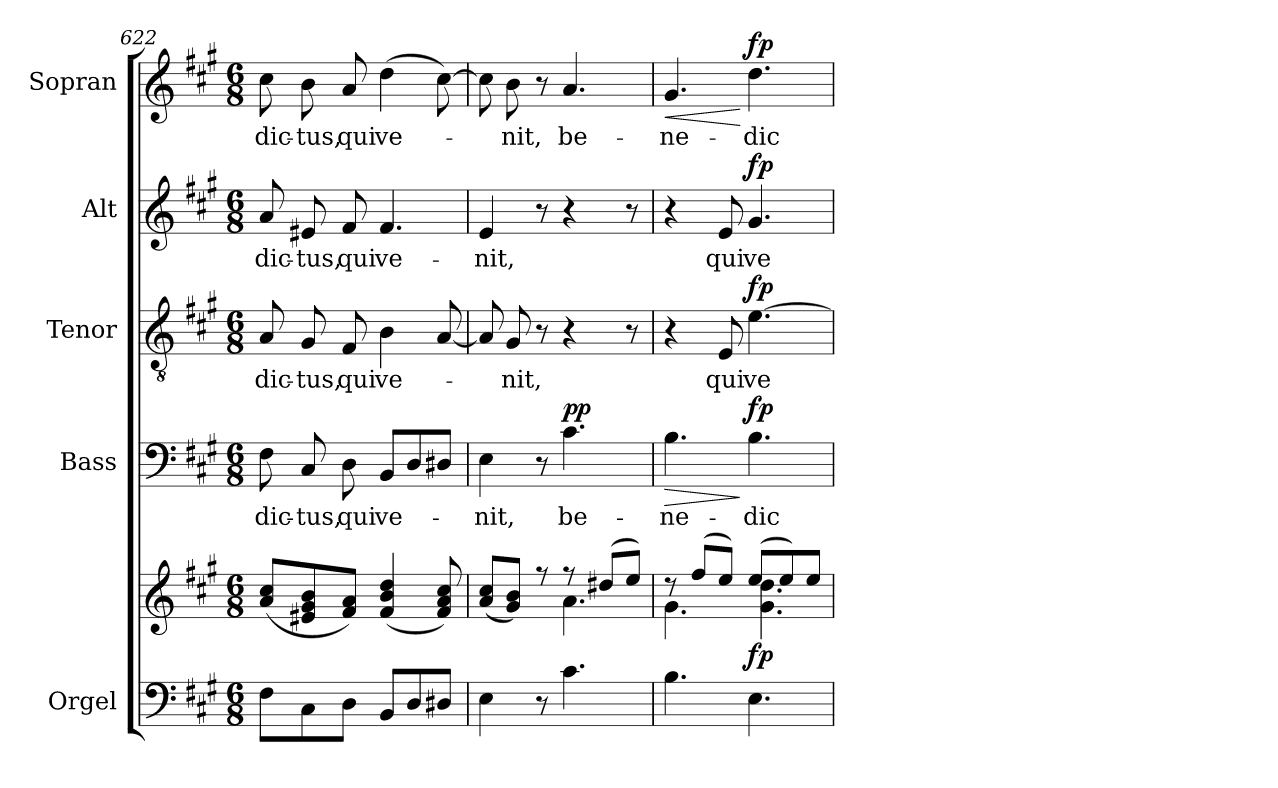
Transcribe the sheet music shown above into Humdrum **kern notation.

**kern	**kern	**dynam	**kern	**text	**dynam	**kern	**text	**dynam	**kern	**text	**dynam	**kern	**text	**dynam
*part5	*part5	*part5	*part4	*part4	*part4	*part3	*part3	*part3	*part2	*part2	*part2	*part1	*part1	*part1
*staff6	*staff5	*staff5/6	*staff4	*staff4	*staff4	*staff3	*staff3	*staff3	*staff2	*staff2	*staff2	*staff1	*staff1	*staff1
*I"Orgel	*	*	*I"Bass	*	*	*I"Tenor	*	*	*I"Alt	*	*	*I"Sopran	*	*
*I'Org.	*	*	*I'B.	*	*	*I'T.	*	*	*I'A.	*	*	*I'S.	*	*
*clefF4	*clefG2	*	*clefF4	*	*	*clefGv2	*	*	*clefG2	*	*	*clefG2	*	*
*k[f#c#g#]	*k[f#c#g#]	*	*k[f#c#g#]	*	*	*k[f#c#g#]	*	*	*k[f#c#g#]	*	*	*k[f#c#g#]	*	*
*A:	*A:	*	*A:	*	*	*A:	*	*	*A:	*	*	*A:	*	*
*M6/8	*M6/8	*	*M6/8	*	*	*M6/8	*	*	*M6/8	*	*	*M6/8	*	*
=622	=622	=622	=622	=622	=622	=622	=622	=622	=622	=622	=622	=622	=622	=622
!	!	!	!	!LO:LY:b	!	!	!LO:LY:b	!	!	!LO:LY:b	!	!	!LO:LY:b	!
8F#\L	(<8a/ 8cc#/L	.	8F#\	-dic-	.	8A/	-dic-	.	8a/	-dic-	.	8cc#\	-dic-	.
!	!	!	!	!LO:LY:b	!	!	!LO:LY:b	!	!	!LO:LY:b	!	!	!LO:LY:b	!
8C#\	8e#X/ 8g#/ 8b/	.	8C#/	-tus,	.	8G#/	-tus,	.	8e#X/	-tus,	.	8b\	-tus,	.
!	!	!	!	!LO:LY:b	!	!	!LO:LY:b	!	!	!LO:LY:b	!	!	!LO:LY:b	!
8D\J	8f#/ 8a/J)	.	8D\	qui	.	8F#/	qui	.	8f#/	qui	.	8a/	qui	.
!	!	!	!	!LO:LY:b	!	!	!LO:LY:b	!	!	!LO:LY:b	!	!	!LO:LY:b	!
8BB/L	(<4f#/ 4b/ 4dd/	.	8BB/L	ve-	.	4B\	ve-	.	4.f#/	ve-	.	(>4dd\	ve-	.
8D/	.	.	8D/	.	.	.	.	.	.	.	.	.	.	.
8D#X/J	8f#/ 8a/ 8cc#/)	.	8D#X/J	.	.	[8A/	.	.	.	.	.	[8cc#\)	.	.
=623	=623	=623	=623	=623	=623	=623	=623	=623	=623	=623	=623	=623	=623	=623
*	*^	*	*	*	*	*	*	*	*	*	*	*	*	*
!	!	!	!	!	!LO:LY:b	!	!	!	!	!	!LO:LY:b	!	!	!	!
4E\	(>8a/ 8cc#/L	4.ryy	.	4E\	-nit,	.	8A/]	.	.	4e/	-nit,	.	8cc#\]	.	.
!	!	!	!	!	!	!	!	!LO:LY:b	!	!	!	!	!	!LO:LY:b	!
.	8g#/ 8b/J)	.	.	.	.	.	8G#/	-nit,	.	.	.	.	8b\	-nit,	.
8r	8rff	.	.	8r	.	.	8r	.	.	8r	.	.	8r	.	.
!	!	!	!	!	!LO:LY:b	!LO:DY:a	!	!	!	!	!	!	!	!LO:LY:b	!
4.c#\	8rff	4.a\	.	4.c#\	be-	pp	4r	.	.	4r	.	.	4.a/	be-	.
.	(>8dd#X/L	.	.	.	.	.	.	.	.	.	.	.	.	.	.
.	8ee/J)	.	.	.	.	.	8r	.	.	8r	.	.	.	.	.
=624	=624	=624	=624	=624	=624	=624	=624	=624	=624	=624	=624	=624	=624	=624	=624
!	!	!	!	!	!LO:LY:b	!LO:HP:b	!	!	!	!	!	!	!	!LO:LY:b	!LO:HP:b
4.B\	8rdd	4.g#\	.	4.B\	-ne-	>	4r	.	.	4r	.	.	4.g#/	-ne-	<
.	(>8ff#/L	.	.	.	.	.	.	.	.	.	.	.	.	.	.
!	!	!	!	!	!	!	!	!LO:LY:b	!	!	!LO:LY:b	!	!	!	!
.	8ee/J)	.	.	.	.	.	8E/	qui	.	8e/	qui	.	.	.	.
!	!	!	!LO:DY:b	!	!LO:LY:b	!LO:DY:n=1:a	!	!LO:LY:b	!LO:DY:a	!	!LO:LY:b	!LO:DY:a	!	!LO:LY:b	!LO:DY:n=1:a
4.E\	(>8ee/L	4.g#\ 4.dd\	fp	4.B\	-dic-	] fp	[4.e\	ve-	fp	4.g#/	ve-	fp	4.dd\	-dic-	[ fp
.	8ee/)	.	.	.	.	.	.	.	.	.	.	.	.	.	.
.	8ee/J	.	.	.	.	.	.	.	.	.	.	.	.	.	.
*	*v	*v	*	*	*	*	*	*	*	*	*	*	*	*	*
=	=	=	=	=	=	=	=	=	=	=	=	=	=	=
*-	*-	*-	*-	*-	*-	*-	*-	*-	*-	*-	*-	*-	*-	*-
